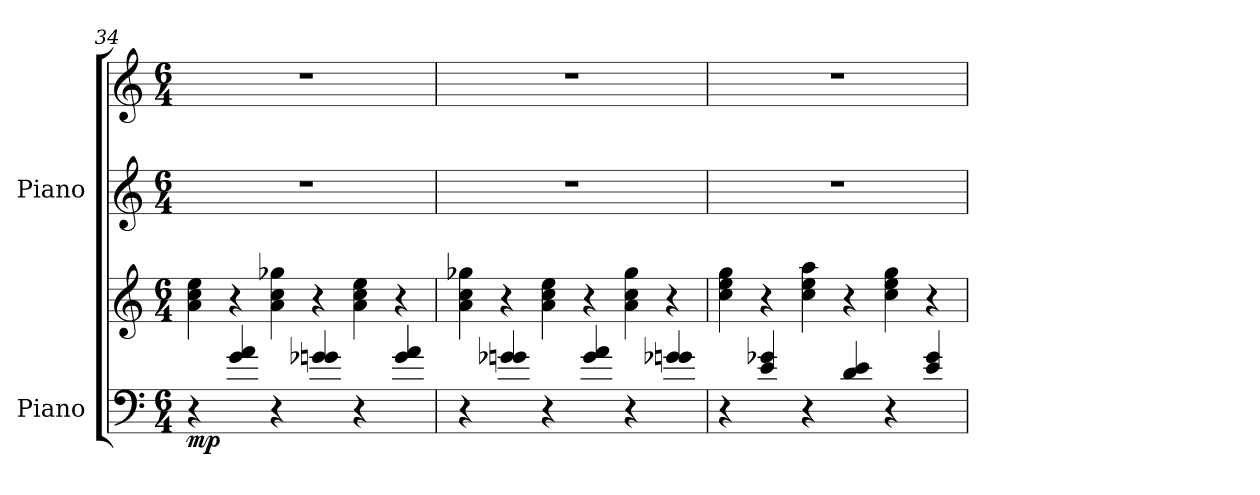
**kern	**kern	**dynam	**kern	**kern
*part2	*part2	*part2	*part1	*part1
*staff4	*staff3	*staff3/4	*staff2	*staff1
*I"Piano	*	*	*I"Piano	*
*I'Pno.	*	*	*I'Pno.	*
!!LO:LB:g=z
*clefF4	*clefG2	*	*clefG2	*clefG2
*k[]	*k[]	*	*k[]	*k[]
*M6/4	*M6/4	*	*M6/4	*M6/4
=34	=34	=34	=34	=34
!	!	!LO:DY:b=2	!	!
4r	4a\ 4cc\ 4ee\	mp	1.r	1.r
4g/ 4a/	4r	.	.	.
4r	4a\ 4cc\ 4gg-X\	.	.	.
4g-X/ 4gn/	4r	.	.	.
4r	4a\ 4cc\ 4ee\	.	.	.
4g/ 4a/	4r	.	.	.
=35	=35	=35	=35	=35
4r	4a\ 4cc\ 4gg-X\	.	1.r	1.r
4g-X/ 4gn/	4r	.	.	.
4r	4a\ 4cc\ 4ee\	.	.	.
4g/ 4a/	4r	.	.	.
4r	4a\ 4cc\ 4gg-\	.	.	.
4g-X/ 4gn/	4r	.	.	.
=36	=36	=36	=36	=36
4r	4cc\ 4ee\ 4gg\	.	1.r	1.r
4e/ 4g-X/	4r	.	.	.
4r	4cc\ 4ee\ 4aa\	.	.	.
4d/ 4e/	4r	.	.	.
4r	4cc\ 4ee\ 4gg\	.	.	.
4e/ 4g-/	4r	.	.	.
=	=	=	=	=
*-	*-	*-	*-	*-
